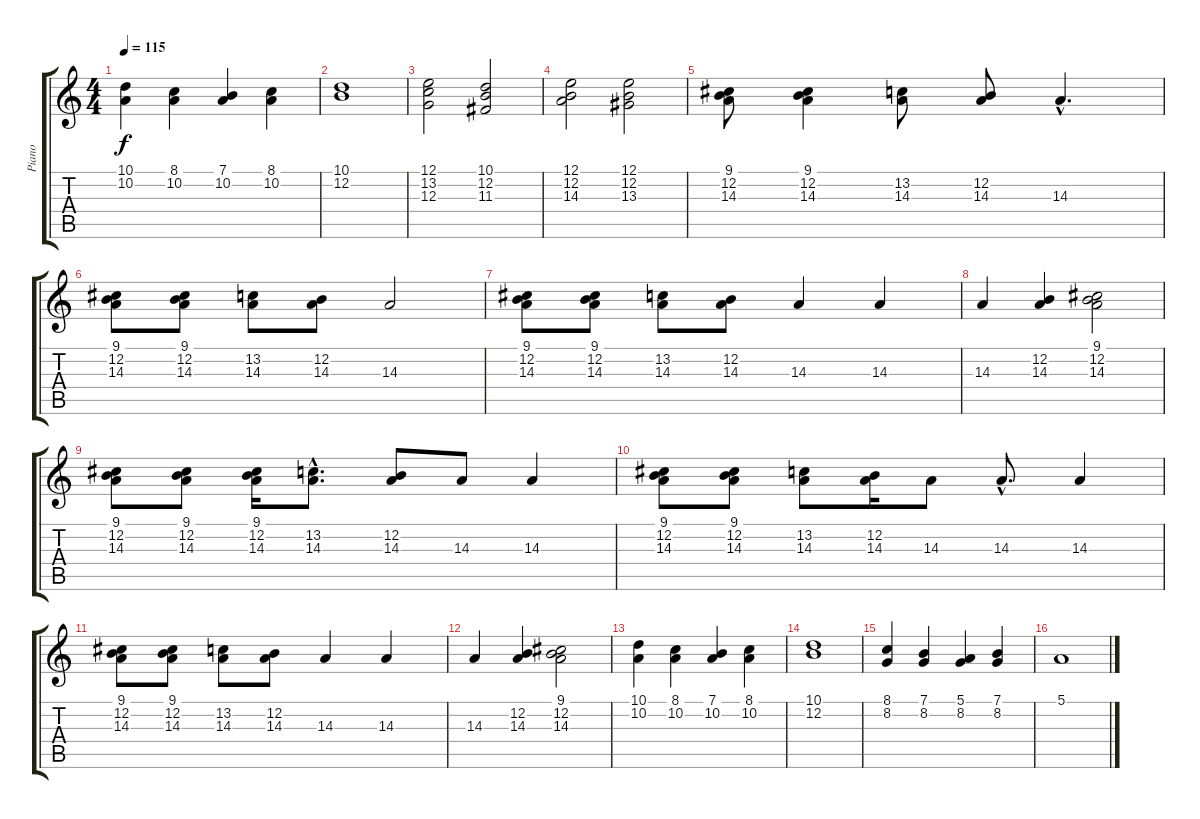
\track ("Piano" "Piano") {instrument brightacousticpiano}
\staff {score tabs}
\tuning (E4 B3 G3 D3 A2 E2) {hide}
\ts (4 4)
\tempo 115
\clef g2
\ks c
(10.1 10.2).4{dy f} (8.1 10.2).4 (7.1 10.2).4 (8.1 10.2).4 |
(10.1 12.2).1 |
(12.1 13.2 12.3).2 (10.1 12.2 11.3).2 |
(12.1 12.2 14.3).2 (12.1 12.2 13.3).2 |
(9.1 12.2 14.3).8 (9.1 12.2 14.3).4 (13.2 14.3).8 (12.2 14.3).8 14.3{hac}.4{d} |
(9.1 12.2 14.3).8 (9.1 12.2 14.3).8 (13.2 14.3).8 (12.2 14.3).8 14.3.2 |
(9.1 12.2 14.3).8 (9.1 12.2 14.3).8 (13.2 14.3).8 (12.2 14.3).8 14.3.4 14.3.4 |
14.3.4 (12.2 14.3).4 (9.1 12.2 14.3).2 |
(9.1 12.2 14.3).8 (9.1 12.2 14.3).8 (9.1 12.2 14.3).16 (13.2{hac} 14.3{hac}).8{d} (12.2 14.3).8 14.3.8 14.3.4 |
(9.1 12.2 14.3).8 (9.1 12.2 14.3).8 (13.2 14.3).8 (12.2 14.3).16 14.3.8 14.3{hac}.8{d} 14.3.4 |
(9.1 12.2 14.3).8 (9.1 12.2 14.3).8 (13.2 14.3).8 (12.2 14.3).8 14.3.4 14.3.4 |
14.3.4 (12.2 14.3).4 (9.1 12.2 14.3).2 |
(10.1 10.2).4 (8.1 10.2).4 (7.1 10.2).4 (8.1 10.2).4 |
(10.1 12.2).1 |
(8.1 8.2).4 (7.1 8.2).4 (5.1 8.2).4 (7.1 8.2).4 |
5.1.1
